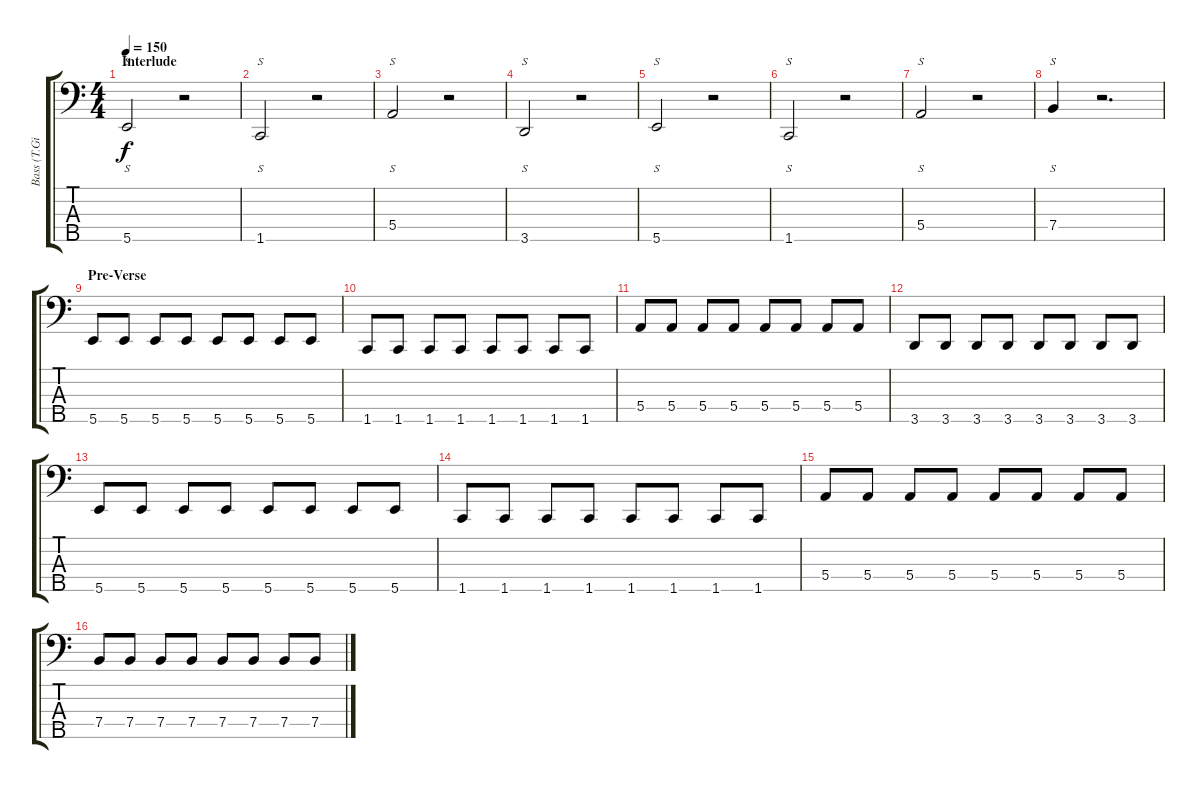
\track ("Bass (T.Giessler)" "Bass (T.Gi") {instrument electricbasspick}
\staff {score tabs}
\tuning (G2 D2 A1 E1 B0) {hide}
\ts (4 4)
\section ("" "Interlude")
\tempo 150
\clef f4
\ks c
5.5.2{s dy f instrument slapbass1} r.2 |
1.5.2{s instrument slapbass1} r.2 |
5.4.2{s instrument slapbass1} r.2 |
3.5.2{s instrument slapbass1} r.2 |
5.5.2{s instrument slapbass1} r.2 |
1.5.2{s instrument slapbass1} r.2 |
5.4.2{s instrument slapbass1} r.2 |
7.4.4{s instrument slapbass1} r.2{d} |
\section ("" "Pre-Verse")
5.5.8{instrument electricbasspick} 5.5.8 5.5.8 5.5.8 5.5.8 5.5.8 5.5.8 5.5.8 |
1.5.8 1.5.8 1.5.8 1.5.8 1.5.8 1.5.8 1.5.8 1.5.8 |
5.4.8 5.4.8 5.4.8 5.4.8 5.4.8 5.4.8 5.4.8 5.4.8 |
3.5.8 3.5.8 3.5.8 3.5.8 3.5.8 3.5.8 3.5.8 3.5.8 |
5.5.8 5.5.8 5.5.8 5.5.8 5.5.8 5.5.8 5.5.8 5.5.8 |
1.5.8 1.5.8 1.5.8 1.5.8 1.5.8 1.5.8 1.5.8 1.5.8 |
5.4.8 5.4.8 5.4.8 5.4.8 5.4.8 5.4.8 5.4.8 5.4.8 |
7.4.8 7.4.8 7.4.8 7.4.8 7.4.8 7.4.8 7.4.8 7.4.8
